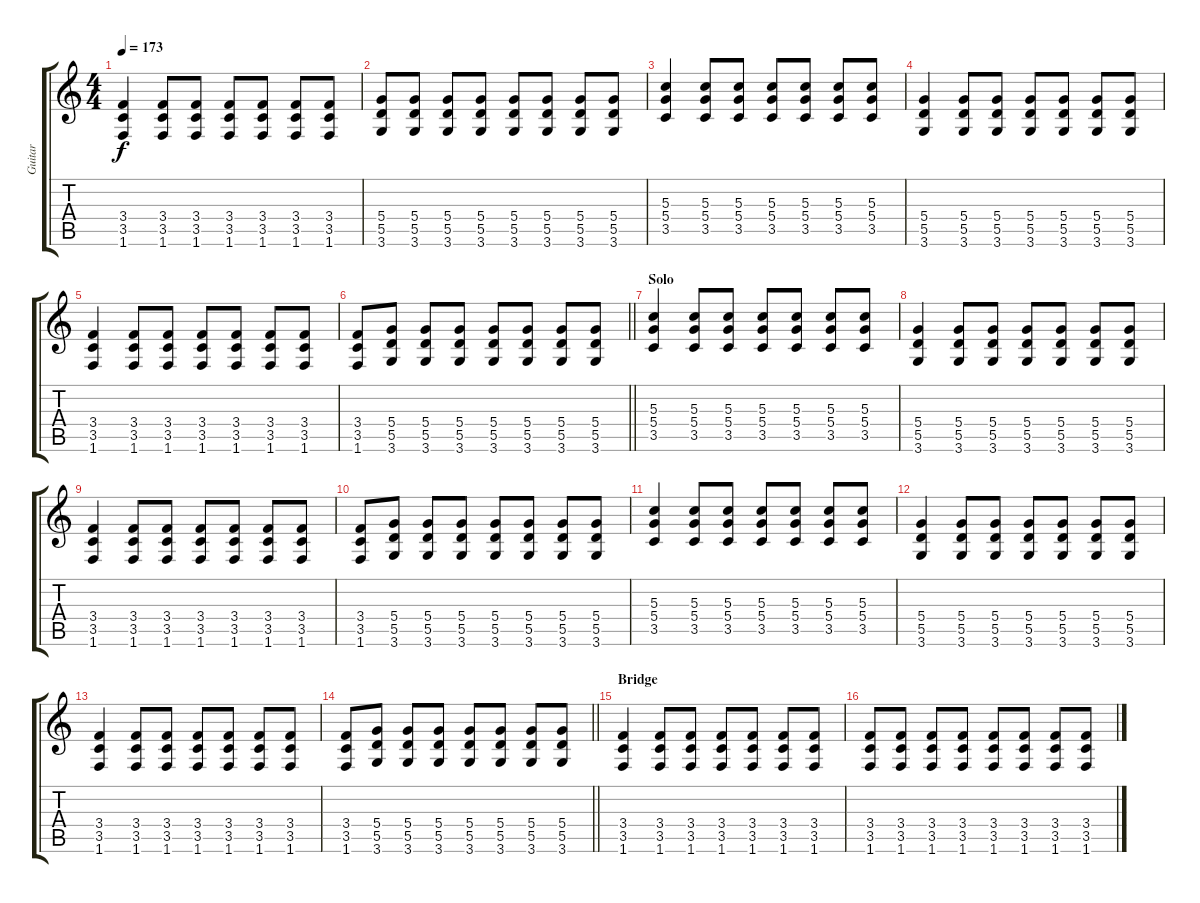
\track ("Guitar" "Guitar") {instrument distortionguitar}
\staff {score tabs}
\tuning (E4 B3 G3 D3 A2 E2) {hide}
\ts (4 4)
\tempo 173
\clef g2
\ks c
(3.4 3.5 1.6).4{dy f} (3.4 3.5 1.6).8 (3.4 3.5 1.6).8 (3.4 3.5 1.6).8 (3.4 3.5 1.6).8 (3.4 3.5 1.6).8 (3.4 3.5 1.6).8 |
(5.4 5.5 3.6).8 (5.4 5.5 3.6).8 (5.4 5.5 3.6).8 (5.4 5.5 3.6).8 (5.4 5.5 3.6).8 (5.4 5.5 3.6).8 (5.4 5.5 3.6).8 (5.4 5.5 3.6).8 |
(5.3 5.4 3.5).4 (5.3 5.4 3.5).8 (5.3 5.4 3.5).8 (5.3 5.4 3.5).8 (5.3 5.4 3.5).8 (5.3 5.4 3.5).8 (5.3 5.4 3.5).8 |
(5.4 5.5 3.6).4 (5.4 5.5 3.6).8 (5.4 5.5 3.6).8 (5.4 5.5 3.6).8 (5.4 5.5 3.6).8 (5.4 5.5 3.6).8 (5.4 5.5 3.6).8 |
(3.4 3.5 1.6).4 (3.4 3.5 1.6).8 (3.4 3.5 1.6).8 (3.4 3.5 1.6).8 (3.4 3.5 1.6).8 (3.4 3.5 1.6).8 (3.4 3.5 1.6).8 |
\barLineRight lightlight
(3.4 3.5 1.6).8 (5.4 5.5 3.6).8 (5.4 5.5 3.6).8 (5.4 5.5 3.6).8 (5.4 5.5 3.6).8 (5.4 5.5 3.6).8 (5.4 5.5 3.6).8 (5.4 5.5 3.6).8 |
\section ("" "Solo")
(5.3 5.4 3.5).4 (5.3 5.4 3.5).8 (5.3 5.4 3.5).8 (5.3 5.4 3.5).8 (5.3 5.4 3.5).8 (5.3 5.4 3.5).8 (5.3 5.4 3.5).8 |
(5.4 5.5 3.6).4 (5.4 5.5 3.6).8 (5.4 5.5 3.6).8 (5.4 5.5 3.6).8 (5.4 5.5 3.6).8 (5.4 5.5 3.6).8 (5.4 5.5 3.6).8 |
(3.4 3.5 1.6).4 (3.4 3.5 1.6).8 (3.4 3.5 1.6).8 (3.4 3.5 1.6).8 (3.4 3.5 1.6).8 (3.4 3.5 1.6).8 (3.4 3.5 1.6).8 |
(3.4 3.5 1.6).8 (5.4 5.5 3.6).8 (5.4 5.5 3.6).8 (5.4 5.5 3.6).8 (5.4 5.5 3.6).8 (5.4 5.5 3.6).8 (5.4 5.5 3.6).8 (5.4 5.5 3.6).8 |
(5.3 5.4 3.5).4 (5.3 5.4 3.5).8 (5.3 5.4 3.5).8 (5.3 5.4 3.5).8 (5.3 5.4 3.5).8 (5.3 5.4 3.5).8 (5.3 5.4 3.5).8 |
(5.4 5.5 3.6).4 (5.4 5.5 3.6).8 (5.4 5.5 3.6).8 (5.4 5.5 3.6).8 (5.4 5.5 3.6).8 (5.4 5.5 3.6).8 (5.4 5.5 3.6).8 |
(3.4 3.5 1.6).4 (3.4 3.5 1.6).8 (3.4 3.5 1.6).8 (3.4 3.5 1.6).8 (3.4 3.5 1.6).8 (3.4 3.5 1.6).8 (3.4 3.5 1.6).8 |
\barLineRight lightlight
(3.4 3.5 1.6).8 (5.4 5.5 3.6).8 (5.4 5.5 3.6).8 (5.4 5.5 3.6).8 (5.4 5.5 3.6).8 (5.4 5.5 3.6).8 (5.4 5.5 3.6).8 (5.4 5.5 3.6).8 |
\section ("" "Bridge")
(3.4 3.5 1.6).4 (3.4 3.5 1.6).8 (3.4 3.5 1.6).8 (3.4 3.5 1.6).8 (3.4 3.5 1.6).8 (3.4 3.5 1.6).8 (3.4 3.5 1.6).8 |
(3.4 3.5 1.6).8 (3.4 3.5 1.6).8 (3.4 3.5 1.6).8 (3.4 3.5 1.6).8 (3.4 3.5 1.6).8 (3.4 3.5 1.6).8 (3.4 3.5 1.6).8 (3.4 3.5 1.6).8
